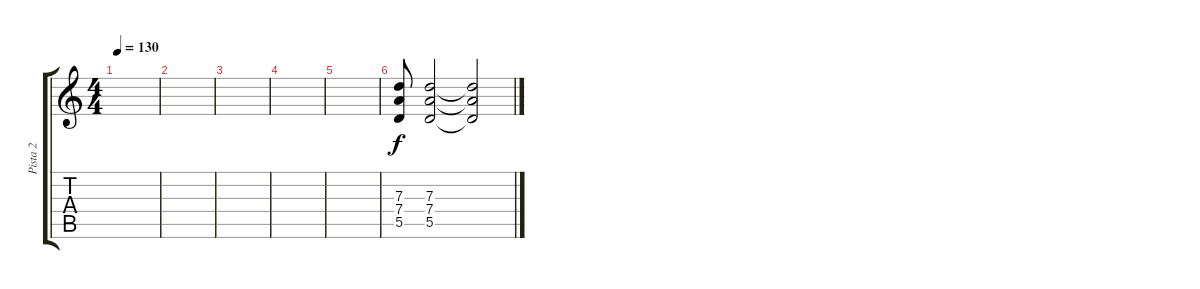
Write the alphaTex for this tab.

\track ("Pista 2" "Pista 2") {instrument distortionguitar}
\staff {score tabs}
\tuning (E4 B3 G3 D3 A2 E2) {hide}
\ts (4 4)
\tempo 130
\clef g2
\ks c
|
|
|
|
|
(7.3 7.4 5.5).8 (7.3 7.4 5.5).2 (7.3{t} 7.4{t} 5.5{t}).2
